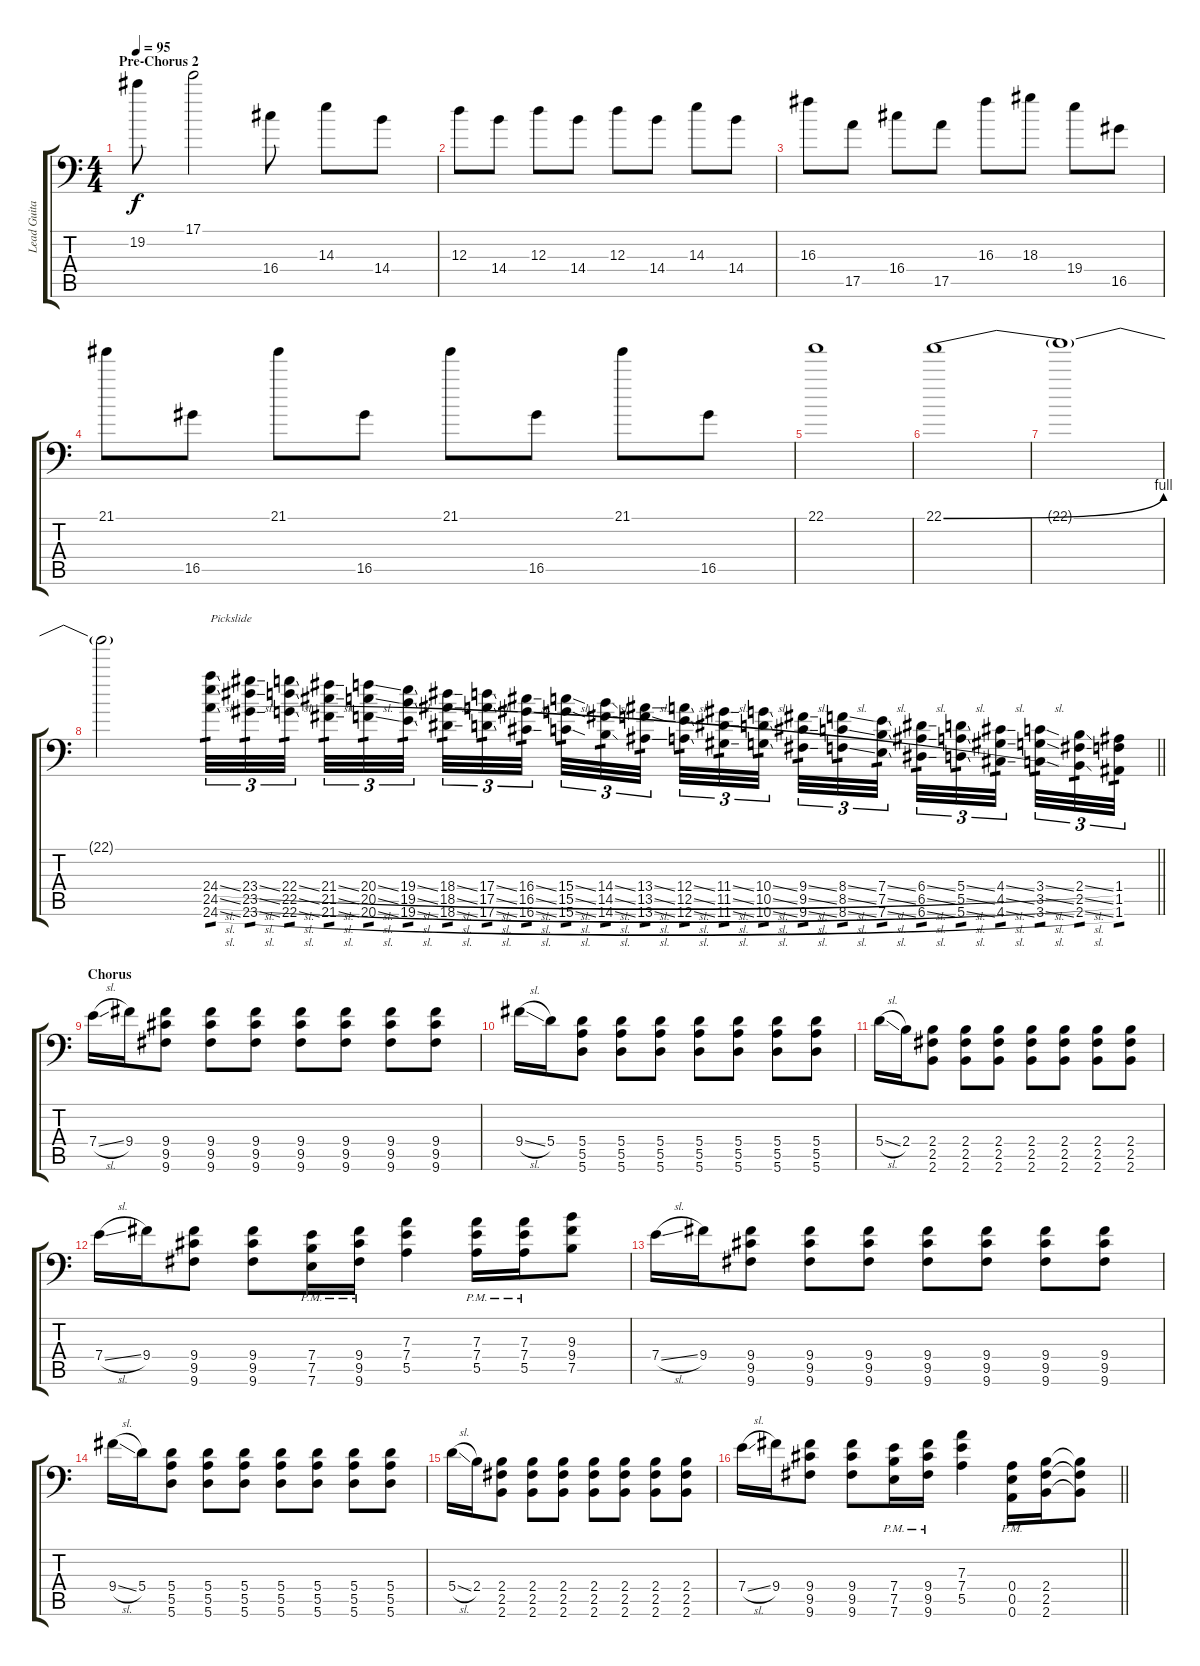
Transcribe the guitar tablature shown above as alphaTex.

\track ("Lead Guitar" "Lead Guita") {instrument distortionguitar}
\staff {score tabs}
\tuning (B3 Gb3 D3 A2 E2 A1) {hide}
\ts (4 4)
\section ("" "Pre-Chorus 2")
\tempo 95
\clef f4
\ks c
19.2{t}.8{dy f} 17.1.2 16.4.8 14.3.8 14.4.8 |
12.3.8 14.4.8 12.3.8 14.4.8 12.3.8 14.4.8 14.3.8 14.4.8 |
16.3.8 17.5.8 16.4.8 17.5.8 16.3.8 18.3.8 19.4.8 16.5.8 |
21.1.8 16.5.8 21.1.8 16.5.8 21.1.8 16.5.8 21.1.8 16.5.8 |
22.1.1 |
22.1{be (bend 0 0 60 4)}.1 |
22.1{t}.1 |
\barLineRight lightlight
22.1{t}.2 (24.4{sl} 24.5{sl} 24.6{sl}).32{tu (3 2) txt "Pickslide" tp 1} (23.4{sl} 23.5{sl} 23.6{sl}).32{tu (3 2) tp 1} (22.4{sl} 22.5{sl} 22.6{sl}).32{tu (3 2) tp 1 beam splitsecondary} (21.4{sl} 21.5{sl} 21.6{sl}).32{tu (3 2) tp 1} (20.4{sl} 20.5{sl} 20.6{sl}).32{tu (3 2) tp 1} (19.4{sl} 19.5{sl} 19.6{sl}).32{tu (3 2) tp 1 beam splitsecondary} (18.4{sl} 18.5{sl} 18.6{sl}).32{tu (3 2) tp 1} (17.4{sl} 17.5{sl} 17.6{sl}).32{tu (3 2) tp 1} (16.4{sl} 16.5{sl} 16.6{sl}).32{tu (3 2) tp 1 beam splitsecondary} (15.4{sl} 15.5{sl} 15.6{sl}).32{tu (3 2) tp 1} (14.4{sl} 14.5{sl} 14.6{sl}).32{tu (3 2) tp 1} (13.4{sl} 13.5{sl} 13.6{sl}).32{tu (3 2) tp 1} (12.4{sl} 12.5{sl} 12.6{sl}).32{tu (3 2) tp 1} (11.4{sl} 11.5{sl} 11.6{sl}).32{tu (3 2) tp 1} (10.4{sl} 10.5{sl} 10.6{sl}).32{tu (3 2) tp 1 beam splitsecondary} (9.4{sl} 9.5{sl} 9.6{sl}).32{tu (3 2) tp 1} (8.4{sl} 8.5{sl} 8.6{sl}).32{tu (3 2) tp 1} (7.4{sl} 7.5{sl} 7.6{sl}).32{tu (3 2) tp 1 beam splitsecondary} (6.4{sl} 6.5{sl} 6.6{sl}).32{tu (3 2) tp 1} (5.4{sl} 5.5{sl} 5.6{sl}).32{tu (3 2) tp 1} (4.4{sl} 4.5{sl} 4.6{sl}).32{tu (3 2) tp 1 beam splitsecondary} (3.4{sl} 3.5{sl} 3.6{sl}).32{tu (3 2) tp 1} (2.4{sl} 2.5{sl} 2.6{sl}).32{tu (3 2) tp 1} (1.4 1.5 1.6).32{tu (3 2) tp 1} |
\section ("" "Chorus")
7.4{sl}.16 9.4.16 (9.4 9.5 9.6).8 (9.4 9.5 9.6).8 (9.4 9.5 9.6).8 (9.4 9.5 9.6).8 (9.4 9.5 9.6).8 (9.4 9.5 9.6).8 (9.4 9.5 9.6).8 |
9.4{sl}.16 5.4.16 (5.4 5.5 5.6).8 (5.4 5.5 5.6).8 (5.4 5.5 5.6).8 (5.4 5.5 5.6).8 (5.4 5.5 5.6).8 (5.4 5.5 5.6).8 (5.4 5.5 5.6).8 |
5.4{sl}.16 2.4.16 (2.4 2.5 2.6).8 (2.4 2.5 2.6).8 (2.4 2.5 2.6).8 (2.4 2.5 2.6).8 (2.4 2.5 2.6).8 (2.4 2.5 2.6).8 (2.4 2.5 2.6).8 |
7.4{sl}.16 9.4.16 (9.4 9.5 9.6).8 (9.4 9.5 9.6).8 (7.4{pm} 7.5{pm} 7.6{pm}).16 (9.4{pm} 9.5{pm} 9.6{pm}).16 (7.3 7.4 5.5).4 (7.3{pm} 7.4{pm} 5.5{pm}).16 (7.3{pm} 7.4{pm} 5.5{pm}).16 (9.3 9.4 7.5).8 |
7.4{sl}.16 9.4.16 (9.4 9.5 9.6).8 (9.4 9.5 9.6).8 (9.4 9.5 9.6).8 (9.4 9.5 9.6).8 (9.4 9.5 9.6).8 (9.4 9.5 9.6).8 (9.4 9.5 9.6).8 |
9.4{sl}.16 5.4.16 (5.4 5.5 5.6).8 (5.4 5.5 5.6).8 (5.4 5.5 5.6).8 (5.4 5.5 5.6).8 (5.4 5.5 5.6).8 (5.4 5.5 5.6).8 (5.4 5.5 5.6).8 |
5.4{sl}.16 2.4.16 (2.4 2.5 2.6).8 (2.4 2.5 2.6).8 (2.4 2.5 2.6).8 (2.4 2.5 2.6).8 (2.4 2.5 2.6).8 (2.4 2.5 2.6).8 (2.4 2.5 2.6).8 |
\barLineRight lightlight
7.4{sl}.16 9.4.16 (9.4 9.5 9.6).8 (9.4 9.5 9.6).8 (7.4{pm} 7.5{pm} 7.6{pm}).16 (9.4{pm} 9.5{pm} 9.6{pm}).16 (7.3 7.4 5.5).4 (0.4{pm} 0.5{pm} 0.6{pm}).16 (2.4 2.5 2.6).16 (2.4{t} 2.5{t} 2.6{t}).8
